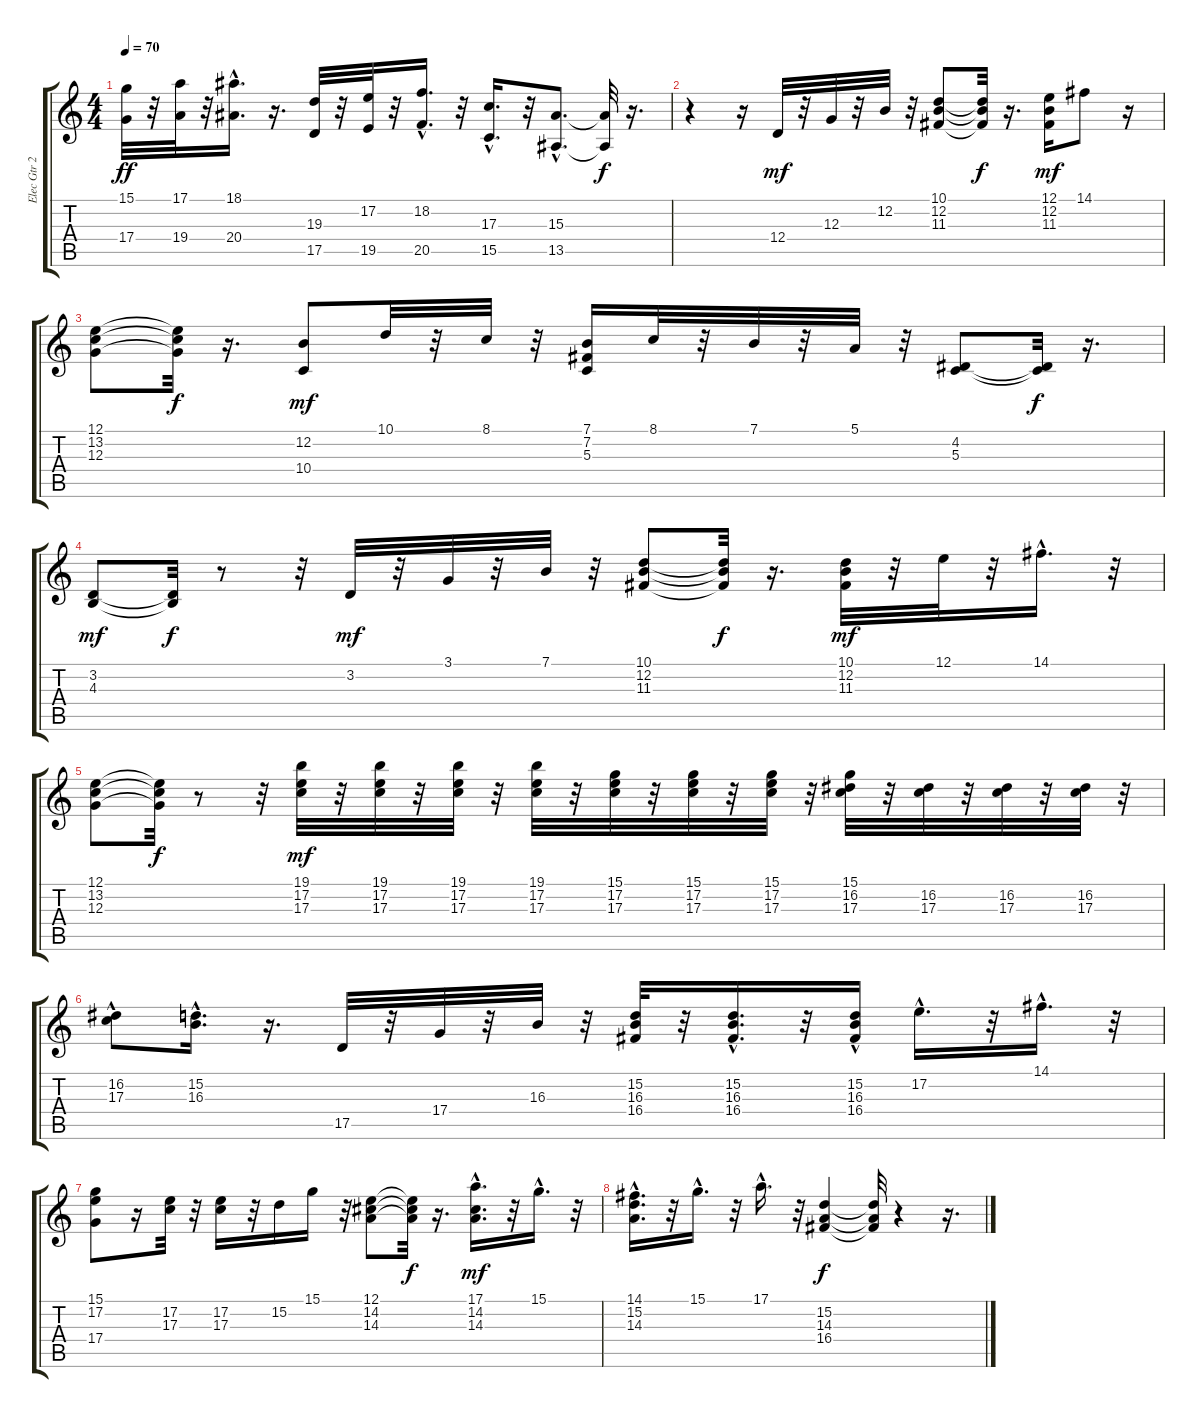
\track ("Elec Gtr 2" "Elec Gtr 2") {instrument synthbrass1}
\staff {score tabs}
\tuning (E4 B3 G3 D3 A2 E2) {hide}
\ts (4 4)
\tempo 70
\clef g2
\ks c
(15.1 17.4).32{dy ff} r.32 (17.1 19.4).32 r.32 (18.1{hac} 20.4{hac}).16{d} r.16{d} (19.3 17.5).32 r.32 (17.2 19.5).32 r.32 (18.2{hac} 20.5{hac}).16{d} r.32 (17.3{hac} 15.5{hac}).16{d} r.32 (15.3{hac} 13.5{hac}).8{d} (15.3{t} 13.5{t}).32{dy f} r.16{d} |
r.4 r.16 12.4.32{dy mf volume 10} r.32 12.3.32 r.32 12.2.32 r.32 (10.1 12.2 11.3).8 (10.1{t} 12.2{t} 11.3{t}).32{dy f} r.16{d} (12.1 12.2 11.3).16{dy mf} 14.1.8 r.16 |
(12.1 13.2 12.3).8 (12.1{t} 13.2{t} 12.3{t}).32{dy f} r.16{d} (12.2 10.4).8{dy mf} 10.1.32 r.32 8.1.32 r.32 (7.1 7.2 5.3).16 8.1.32 r.32 7.1.32 r.32 5.1.32 r.32 (4.2 5.3).8 (4.2{t} 5.3{t}).32{dy f} r.16{d} |
(3.2 4.3).8{dy mf} (3.2{t} 4.3{t}).32{dy f} r.8 r.32 3.2.32{dy mf} r.32 3.1.32 r.32 7.1.32 r.32 (10.1 12.2 11.3).8 (10.1{t} 12.2{t} 11.3{t}).32{dy f} r.16{d} (10.1 12.2 11.3).32{dy mf} r.32 12.1.32 r.32 14.1{hac}.16{d} r.32 |
(12.1 13.2 12.3).8 (12.1{t} 13.2{t} 12.3{t}).32{dy f} r.8 r.32 (19.1 17.2 17.3).32{dy mf} r.32 (19.1 17.2 17.3).32 r.32 (19.1 17.2 17.3).32 r.32 (19.1 17.2 17.3).32 r.32 (15.1 17.2 17.3).32 r.32 (15.1 17.2 17.3).32 r.32 (15.1 17.2 17.3).32 r.32 (15.1 16.2 17.3).32 r.32 (16.2 17.3).32 r.32 (16.2 17.3).32 r.32 (16.2 17.3).32 r.32 |
(16.2 17.3{hac}).8 (15.2{hac} 16.3{hac}).16{d} r.16{d} 17.5.32 r.32 17.4.32 r.32 16.3.32 r.32 (15.2 16.3 16.4).32 r.32 (15.2{hac} 16.3{hac} 16.4{hac}).16{d} r.32 (15.2 16.3{hac} 16.4{hac}).16 17.2{hac}.16{d} r.32 14.1{hac}.16{d} r.32 |
(15.1 17.2 17.4).8 r.16 (17.2 17.3).32 r.32 (17.2 17.3).16 r.32 15.2.16 15.1.16 r.32 (12.1 14.2 14.3).8 (12.1{t} 14.2{t} 14.3{t}).32{dy f} r.16{d} (17.1{hac} 14.2{hac} 14.3{hac}).16{d dy mf} r.32 15.1{hac}.16{d} r.32 |
(14.1{hac} 15.2{hac} 14.3{hac}).16{d} r.32 15.1{hac}.16{d} r.32 17.1{hac}.16{d} r.32 (15.2 14.3 16.4).4{dy f} (15.2{t} 14.3{t} 16.4{t}).32 r.4 r.16{d}
